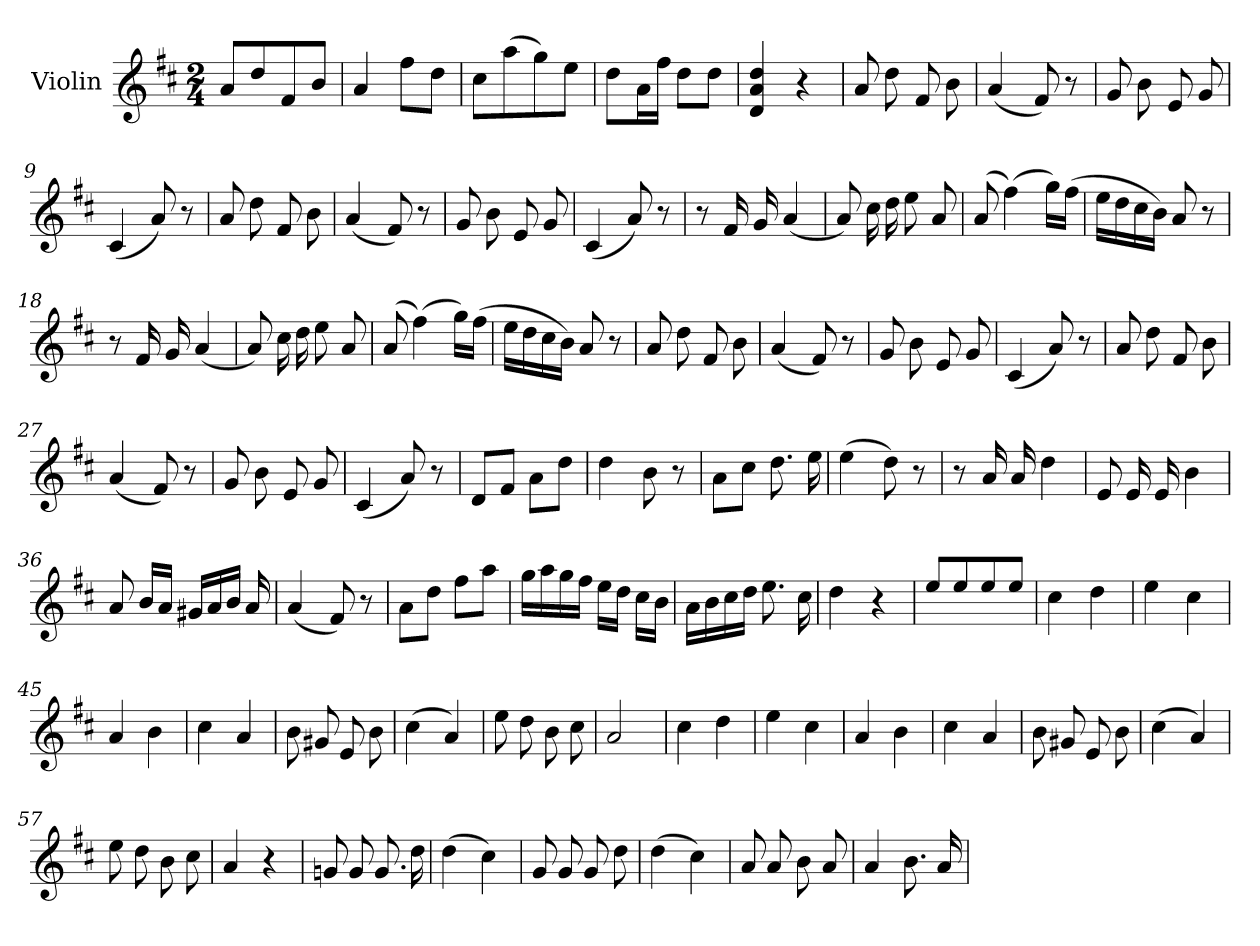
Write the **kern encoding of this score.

**kern
*part1
*staff1
*I"Violin
*I'Vln.
*clefG2
*k[f#c#]
*M2/4
=1
8a/L
8dd/
8f#/
8b/J
=2
4a/
8ff#\L
8dd\J
=3
8cc#\L
(>8aa\
8gg\)
8ee\J
=4
8dd\L
16a\L
16ff#\JJ
8dd\L
8dd\J
=5
4d/ 4a/ 4dd/
4r
=6
8a/
8dd\
8f#/
8b\
=7
(<4a/
8f#/)
8r
!!LO:LB:g=z
=8
8g/
8b\
8e/
8g/
=9
(<4c#/
8a/)
8r
=10
8a/
8dd\
8f#/
8b\
=11
(<4a/
8f#/)
8r
=12
8g/
8b\
8e/
8g/
=13
(<4c#/
8a/)
8r
=14
8r
16f#/
16g/
(<4a/
!!LO:LB:g=z
=15
8a/)
16cc#\
16dd\
8ee\
8a/
=16
(>8a/
(>4ff#\)
16gg\LL)
(>16ff#\JJ
=17
16ee\LL
16dd\
16cc#\
16b\JJ)
8a/
8r
=18
8r
16f#/
16g/
(<4a/
=19
8a/)
16cc#\
16dd\
8ee\
8a/
=20
(>8a/
(>4ff#\)
16gg\LL)
(>16ff#\JJ
=21
16ee\LL
16dd\
16cc#\
16b\JJ)
8a/
8r
!!LO:LB:g=z
=22
8a/
8dd\
8f#/
8b\
=23
(<4a/
8f#/)
8r
=24
8g/
8b\
8e/
8g/
=25
(<4c#/
8a/)
8r
=26
8a/
8dd\
8f#/
8b\
=27
(<4a/
8f#/)
8r
=28
8g/
8b\
8e/
8g/
=29
(<4c#/
8a/)
8r
!!LO:LB:g=z
=30
8d/L
8f#/J
8a\L
8dd\J
=31
4dd\
8b\
8r
=32
8a\L
8cc#\J
8.dd\
16ee\
=33
(>4ee\
8dd\)
8r
=34
8r
16a/
16a/
4dd\
=35
8e/
16e/
16e/
4b\
=36
8a/
16b/LL
16a/JJ
16g#X/LL
16a/
16b/JJ
16a/
!!LO:LB:g=z
=37
(<4a/
8f#/)
8r
=38
8a\L
8dd\J
8ff#\L
8aa\J
=39
16gg\LL
16aa\
16gg\
16ff#\JJ
16ee\LL
16dd\JJ
16cc#\LL
16b\JJ
=40
16a\LL
16b\
16cc#\
16dd\JJ
8.ee\
16cc#\
=41
4dd\
4r
=42
8ee/L
8ee/
8ee/
8ee/J
=43
4cc#\
4dd\
=44
4ee\
4cc#\
!!LO:LB:g=z
=45
4a/
4b\
=46
4cc#\
4a/
=47
8b\
8g#X/
8e/
8b\
=48
(>4cc#\
4a/)
=49
8ee\
8dd\
8b\
8cc#\
=50
2a/
=51
4cc#\
4dd\
=52
4ee\
4cc#\
=53
4a/
4b\
=54
4cc#\
4a/
!!LO:LB:g=z
=55
8b\
8g#X/
8e/
8b\
=56
(>4cc#\
4a/)
=57
8ee\
8dd\
8b\
8cc#\
=58
4a/
4r
=59
8gn/
8g/
8.g/
16dd\
=60
(>4dd\
4cc#\)
=61
8g/
8g/
8g/
8dd\
=62
(>4dd\
4cc#\)
!!LO:LB:g=z
=63
8a/
8a/
8b\
8a/
=64
4a/
8.b\
16a/
=
*-
